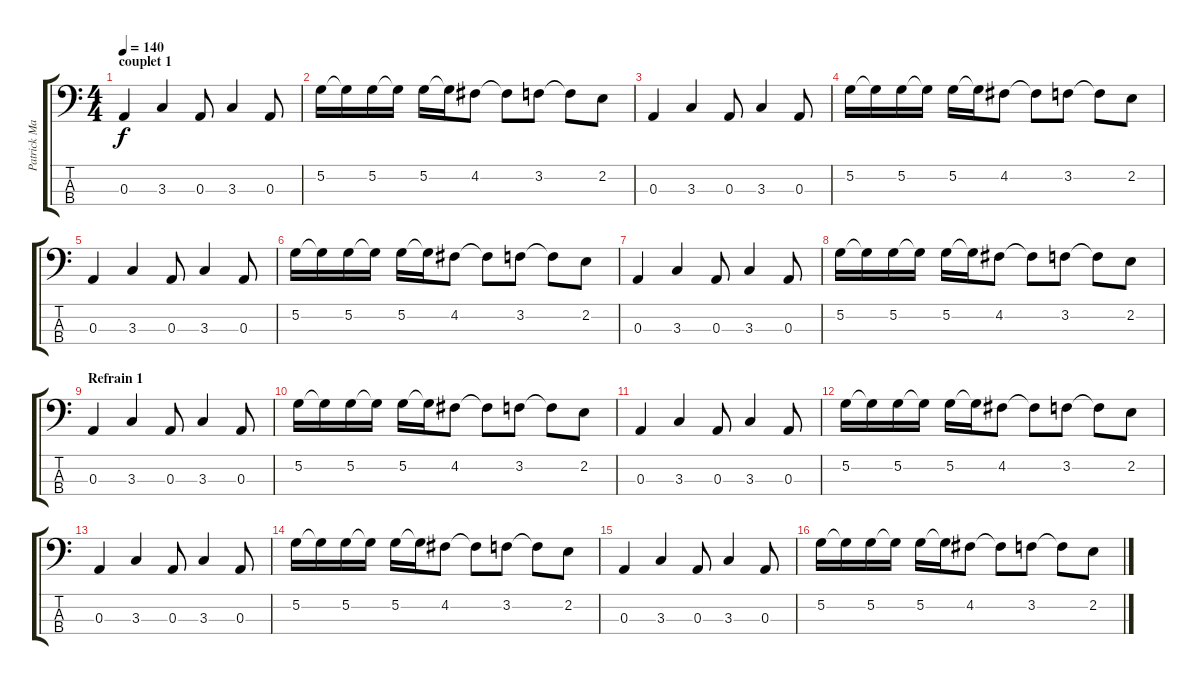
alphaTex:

\track ("Patrick Mathews" "Patrick Ma") {instrument electricbasspick}
\staff {score tabs}
\tuning (G2 D2 A1 E1) {hide}
\ts (4 4)
\section ("" "couplet 1")
\tempo 140
\clef f4
\ks c
0.3.4{dy f} 3.3.4 0.3.8 3.3.4 0.3.8 |
5.2.16 5.2{t}.16 5.2.16 5.2{t}.16 5.2.16 5.2{t}.16 4.2.8 4.2{t}.8 3.2.8 3.2{t}.8 2.2.8 |
0.3.4 3.3.4 0.3.8 3.3.4 0.3.8 |
5.2.16 5.2{t}.16 5.2.16 5.2{t}.16 5.2.16 5.2{t}.16 4.2.8 4.2{t}.8 3.2.8 3.2{t}.8 2.2.8 |
0.3.4 3.3.4 0.3.8 3.3.4 0.3.8 |
5.2.16 5.2{t}.16 5.2.16 5.2{t}.16 5.2.16 5.2{t}.16 4.2.8 4.2{t}.8 3.2.8 3.2{t}.8 2.2.8 |
0.3.4 3.3.4 0.3.8 3.3.4 0.3.8 |
5.2.16 5.2{t}.16 5.2.16 5.2{t}.16 5.2.16 5.2{t}.16 4.2.8 4.2{t}.8 3.2.8 3.2{t}.8 2.2.8 |
\section ("" "Refrain 1")
0.3.4 3.3.4 0.3.8 3.3.4 0.3.8 |
5.2.16 5.2{t}.16 5.2.16 5.2{t}.16 5.2.16 5.2{t}.16 4.2.8 4.2{t}.8 3.2.8 3.2{t}.8 2.2.8 |
0.3.4 3.3.4 0.3.8 3.3.4 0.3.8 |
5.2.16 5.2{t}.16 5.2.16 5.2{t}.16 5.2.16 5.2{t}.16 4.2.8 4.2{t}.8 3.2.8 3.2{t}.8 2.2.8 |
0.3.4 3.3.4 0.3.8 3.3.4 0.3.8 |
5.2.16 5.2{t}.16 5.2.16 5.2{t}.16 5.2.16 5.2{t}.16 4.2.8 4.2{t}.8 3.2.8 3.2{t}.8 2.2.8 |
0.3.4 3.3.4 0.3.8 3.3.4 0.3.8 |
5.2.16 5.2{t}.16 5.2.16 5.2{t}.16 5.2.16 5.2{t}.16 4.2.8 4.2{t}.8 3.2.8 3.2{t}.8 2.2.8
